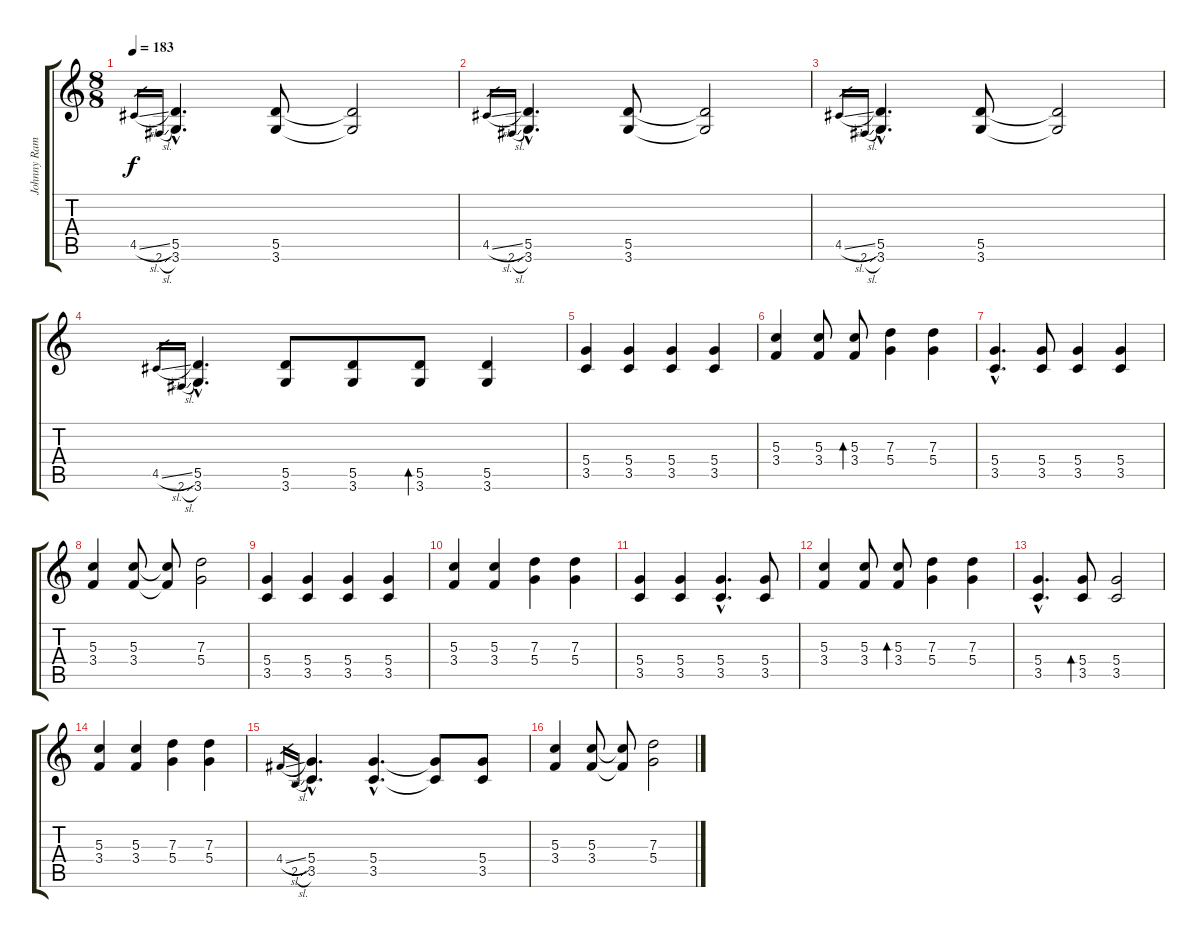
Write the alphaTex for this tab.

\track ("Johnny Ramone - Guitar 2" "Johnny Ram") {instrument electricguitarclean}
\staff {score tabs}
\tuning (E4 B3 G3 D3 A2 E2) {hide}
\ts (8 8)
\tempo 183
\clef g2
\ks c
4.5{sl}.16{gr dy f} 2.6{sl}.16{gr} (5.5{hac} 3.6{hac}).4{d} (5.5 3.6).8 (5.5{t} 3.6{t}).2 |
4.5{sl}.16{gr} 2.6{sl}.16{gr} (5.5{hac} 3.6{hac}).4{d} (5.5 3.6).8 (5.5{t} 3.6{t}).2 |
4.5{sl}.16{gr} 2.6{sl}.16{gr} (5.5{hac} 3.6{hac}).4{d} (5.5 3.6).8 (5.5{t} 3.6{t}).2 |
4.5{sl}.16{gr} 2.6{sl}.16{gr} (5.5{hac} 3.6{hac}).4{d} (5.5 3.6).8 (5.5 3.6).8 (5.5 3.6).8{bd 240} (5.5 3.6).4 |
(5.4 3.5).4 (5.4 3.5).4 (5.4 3.5).4 (5.4 3.5).4 |
(5.3 3.4).4 (5.3 3.4).8 (5.3 3.4).8{bd 240} (7.3 5.4).4 (7.3 5.4).4 |
(5.4{hac} 3.5{hac}).4{d} (5.4 3.5).8 (5.4 3.5).4 (5.4 3.5).4 |
(5.3 3.4).4 (5.3 3.4).8 (5.3{t} 3.4{t}).8 (7.3 5.4).2 |
(5.4 3.5).4 (5.4 3.5).4 (5.4 3.5).4 (5.4 3.5).4 |
(5.3 3.4).4 (5.3 3.4).4 (7.3 5.4).4 (7.3 5.4).4 |
(5.4 3.5).4 (5.4 3.5).4 (5.4{hac} 3.5{hac}).4{d} (5.4 3.5).8 |
(5.3 3.4).4 (5.3 3.4).8 (5.3 3.4).8{bd 240} (7.3 5.4).4 (7.3 5.4).4 |
(5.4{hac} 3.5{hac}).4{d} (5.4 3.5).8{bd 240} (5.4 3.5).2 |
(5.3 3.4).4 (5.3 3.4).4 (7.3 5.4).4 (7.3 5.4).4 |
4.4{sl}.16{gr} 2.5{sl}.16{gr} (5.4{hac} 3.5{hac}).4{d} (5.4{hac} 3.5{hac}).4{d} (5.4{t} 3.5{t}).8 (5.4 3.5).8 |
(5.3 3.4).4 (5.3 3.4).8 (5.3{t} 3.4{t}).8 (7.3 5.4).2
